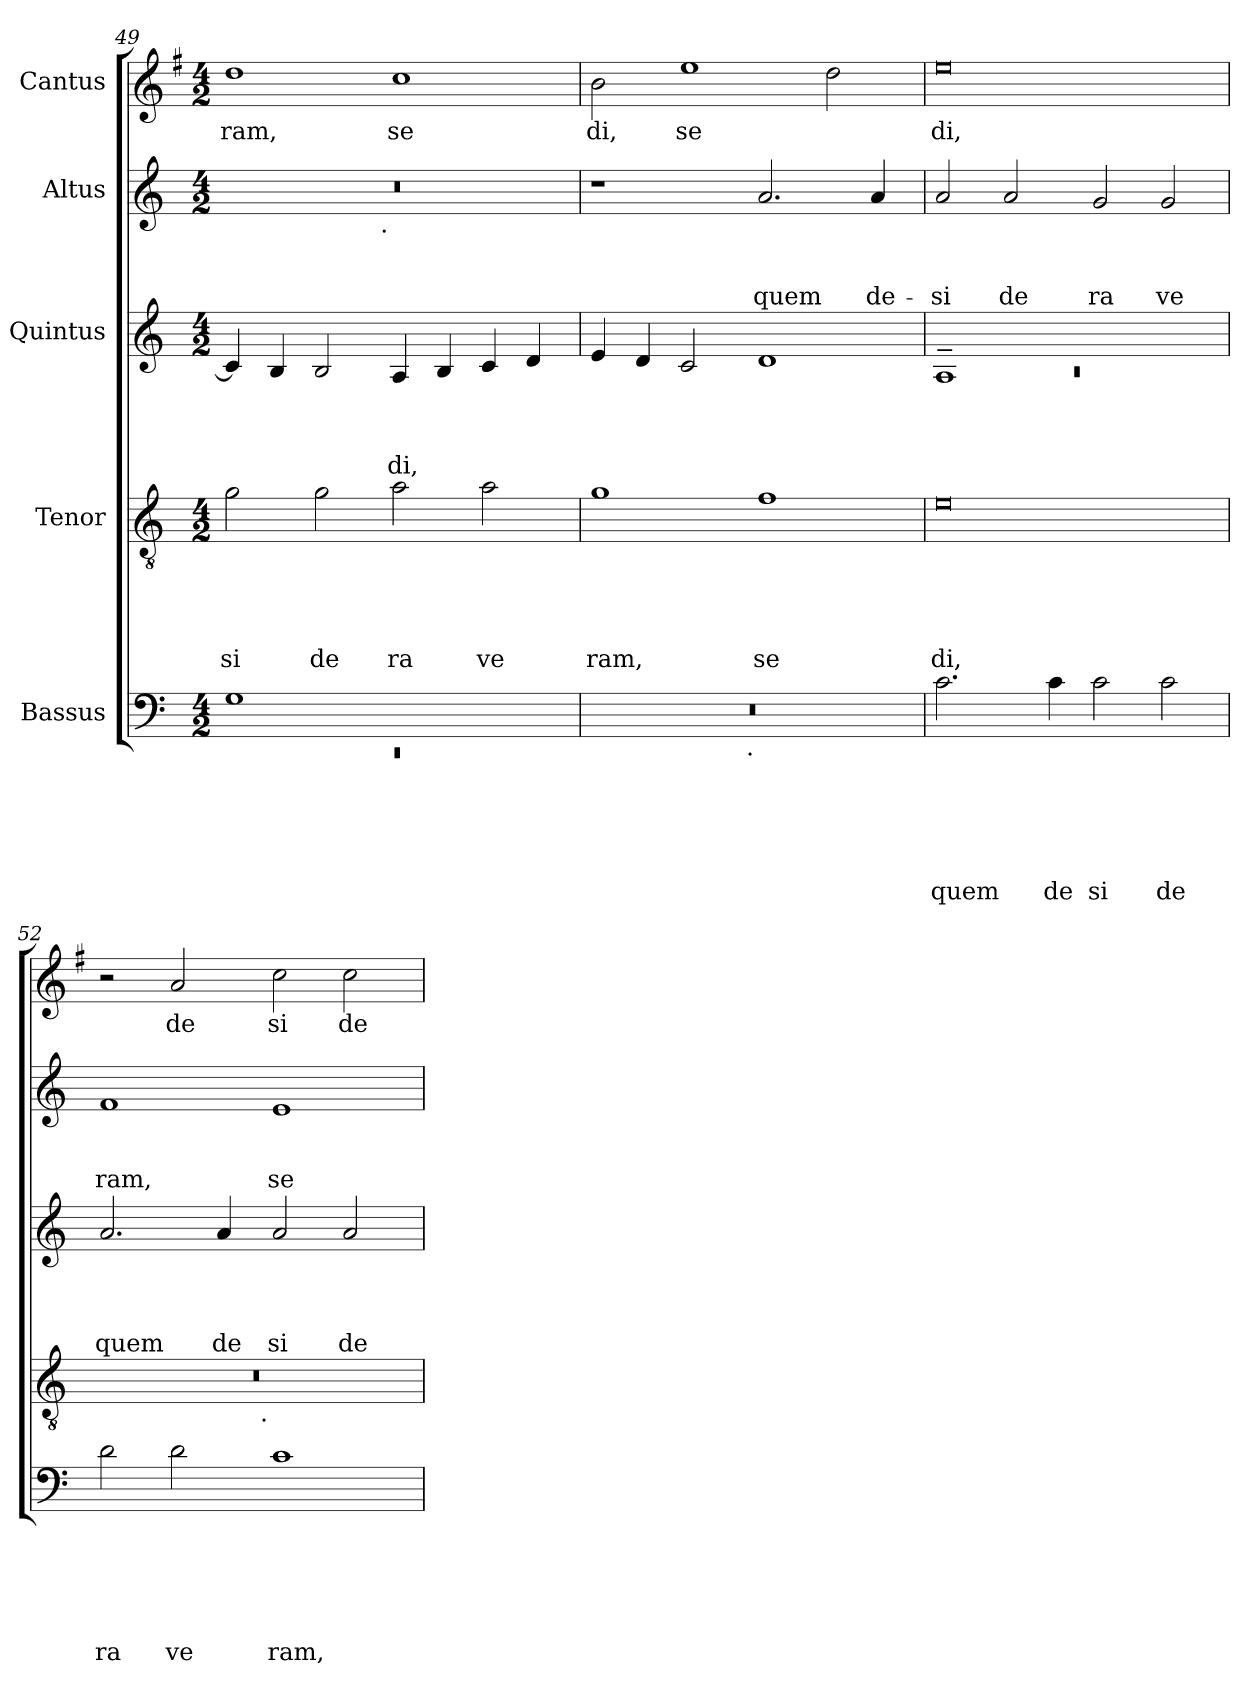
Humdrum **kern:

**kern	**text	**text	**text	**text	**text	**text	**kern	**text	**text	**text	**text	**text	**kern	**text	**text	**text	**text	**kern	**text	**text	**text	**kern	**text
*part5	*part5	*part5	*part5	*part5	*part5	*part5	*part4	*part4	*part4	*part4	*part4	*part4	*part3	*part3	*part3	*part3	*part3	*part2	*part2	*part2	*part2	*part1	*part1
*staff5	*staff5	*staff5	*staff5	*staff5	*staff5	*staff5	*staff4	*staff4	*staff4	*staff4	*staff4	*staff4	*staff3	*staff3	*staff3	*staff3	*staff3	*staff2	*staff2	*staff2	*staff2	*staff1	*staff1
*I"Bassus	*	*	*	*	*	*	*I"Tenor	*	*	*	*	*	*I"Quintus	*	*	*	*	*I"Altus	*	*	*	*I"Cantus	*
*clefF4	*	*	*	*	*	*	*clefGv2	*	*	*	*	*	*clefG2	*	*	*	*	*clefG2	*	*	*	*clefG2	*
*	*	*	*	*	*	*	*	*	*	*	*	*	*	*	*	*	*	*	*	*	*	*ITrd-3c-5	*
*k[]	*	*	*	*	*	*	*k[]	*	*	*	*	*	*k[]	*	*	*	*	*k[]	*	*	*	*k[]	*
*C:	*	*	*	*	*	*	*C:	*	*	*	*	*	*C:	*	*	*	*	*C:	*	*	*	*C:	*
*M4/2	*	*	*	*	*	*	*M4/2	*	*	*	*	*	*M4/2	*	*	*	*	*M4/2	*	*	*	*M4/2	*
=49	=49	=49	=49	=49	=49	=49	=49	=49	=49	=49	=49	=49	=49	=49	=49	=49	=49	=49	=49	=49	=49	=49	=49
*^	*	*	*	*	*	*	*	*	*	*	*	*	*	*	*	*	*	*	*	*	*	*	*
!	!LO:N:vis=1	!	!	!	!	!	!	!	!	!	!	!	!LO:LY:b	!	!	!	!	!	!	!	!	!	!	!LO:LY:b
*	*	*	*	*	*	*	*	*	*	*	*	*	*	*	*	*	*	*	*^	*	*	*	*	*
1G	0rEE	.	.	.	.	.	.	2g\	.	.	.	.	si	4c/]	.	.	.	.	0r	2ryy	.	.	.	1gg	ram,
.	.	.	.	.	.	.	.	.	.	.	.	.	.	4B/	.	.	.	.	.	.	.	.	.	.	.
!	!	!	!	!	!	!	!	!	!	!	!	!	!LO:LY:b	!	!	!	!	!	!	!	!	!	!	!	!
.	.	.	.	.	.	.	.	2g\	.	.	.	.	de	2B/	.	.	.	.	.	4...ryy	.	.	.	.	.
!	!	!	!	!	!	!	!	!	!	!	!	!	!	!	!	!	!	!	!	!LO:TX:b:t=.	!	!	!	!	!
.	.	.	.	.	.	.	.	.	.	.	.	.	.	.	.	.	.	.	.	1ryy	.	.	.	.	.
!	!	!	!	!	!	!	!	!	!	!	!	!	!LO:LY:b	!	!	!	!	!LO:LY:b	!	!	!	!	!	!	!LO:LY:b
1ryy	.	.	.	.	.	.	.	2a\	.	.	.	.	ra	4A/	.	.	.	-di,	.	.	.	.	.	1ff	se
.	.	.	.	.	.	.	.	.	.	.	.	.	.	4B/	.	.	.	.	.	.	.	.	.	.	.
!	!	!	!	!	!	!	!	!	!	!	!	!	!LO:LY:b	!	!	!	!	!	!	!	!	!	!	!	!
.	.	.	.	.	.	.	.	2a\	.	.	.	.	ve	4c/	.	.	.	.	.	.	.	.	.	.	.
.	.	.	.	.	.	.	.	.	.	.	.	.	.	4d/	.	.	.	.	.	.	.	.	.	.	.
.	.	.	.	.	.	.	.	.	.	.	.	.	.	.	.	.	.	.	.	32ryy	.	.	.	.	.
=50	=50	=50	=50	=50	=50	=50	=50	=50	=50	=50	=50	=50	=50	=50	=50	=50	=50	=50	=50	=50	=50	=50	=50	=50	=50
!	!	!	!	!	!	!	!	!	!	!	!	!	!LO:LY:b	!	!	!	!	!	!	!	!	!	!	!	!LO:LY:b
*	*	*	*	*	*	*	*	*	*	*	*	*	*	*	*	*	*	*	*v	*v	*	*	*	*	*
0r	2ryy	.	.	.	.	.	.	1g	.	.	.	.	ram,	4e/	.	.	.	.	1r	.	.	.	2ee\	di,
.	.	.	.	.	.	.	.	.	.	.	.	.	.	4d/	.	.	.	.	.	.	.	.	.	.
!	!	!	!	!	!	!	!	!	!	!	!	!	!	!	!	!	!	!	!	!	!	!	!	!LO:LY:b
.	4...ryy	.	.	.	.	.	.	.	.	.	.	.	.	2c/	.	.	.	.	.	.	.	.	1aa	se
!	!LO:TX:b:t=.	!	!	!	!	!	!	!	!	!	!	!	!	!	!	!	!	!	!	!	!	!	!	!
.	1ryy	.	.	.	.	.	.	.	.	.	.	.	.	.	.	.	.	.	.	.	.	.	.	.
!	!	!	!	!	!	!	!	!	!	!	!	!	!LO:LY:b	!	!	!	!	!	!	!	!	!LO:LY:b	!	!
.	.	.	.	.	.	.	.	1f	.	.	.	.	se	1d	.	.	.	.	2.a/	.	.	quem	.	.
.	.	.	.	.	.	.	.	.	.	.	.	.	.	.	.	.	.	.	.	.	.	.	2gg\	.
!	!	!	!	!	!	!	!	!	!	!	!	!	!	!	!	!	!	!	!	!	!	!LO:LY:b	!	!
.	.	.	.	.	.	.	.	.	.	.	.	.	.	.	.	.	.	.	4a/	.	.	de-	.	.
.	32ryy	.	.	.	.	.	.	.	.	.	.	.	.	.	.	.	.	.	.	.	.	.	.	.
!!LO:LB:g=z
=51	=51	=51	=51	=51	=51	=51	=51	=51	=51	=51	=51	=51	=51	=51	=51	=51	=51	=51	=51	=51	=51	=51	=51	=51
*	*	*	*	*	*	*	*	*	*	*	*	*	*	*^	*	*	*	*	*	*	*	*	*	*
!	!	!	!	!	!	!	!LO:LY:b	!	!	!	!	!	!LO:LY:b	!	!LO:N:vis=1	!	!	!	!	!	!	!	!LO:LY:b	!	!LO:LY:b
*v	*v	*	*	*	*	*	*	*	*	*	*	*	*	*	*	*	*	*	*	*	*	*	*	*	*
2.c\	.	.	.	.	.	quem	0e	.	.	.	.	di,	1A~>	0rc	.	.	.	.	2a/	.	.	-si	0aa	di,
!	!	!	!	!	!	!	!	!	!	!	!	!	!	!	!	!	!	!	!	!	!	!LO:LY:b	!	!
.	.	.	.	.	.	.	.	.	.	.	.	.	.	.	.	.	.	.	2a/	.	.	de	.	.
!	!	!	!	!	!	!LO:LY:b	!	!	!	!	!	!	!	!	!	!	!	!	!	!	!	!	!	!
4c\	.	.	.	.	.	de	.	.	.	.	.	.	.	.	.	.	.	.	.	.	.	.	.	.
!	!	!	!	!	!	!LO:LY:b	!	!	!	!	!	!	!	!	!	!	!	!	!	!	!	!LO:LY:b	!	!
2c\	.	.	.	.	.	si	.	.	.	.	.	.	1ryy	.	.	.	.	.	2g/	.	.	ra	.	.
!	!	!	!	!	!	!LO:LY:b	!	!	!	!	!	!	!	!	!	!	!	!	!	!	!	!LO:LY:b	!	!
2c\	.	.	.	.	.	de	.	.	.	.	.	.	.	.	.	.	.	.	2g/	.	.	ve	.	.
*	*	*	*	*	*	*	*	*	*	*	*	*	*v	*v	*	*	*	*	*	*	*	*	*	*
=52	=52	=52	=52	=52	=52	=52	=52	=52	=52	=52	=52	=52	=52	=52	=52	=52	=52	=52	=52	=52	=52	=52	=52
!	!	!	!	!	!	!LO:LY:b	!	!	!	!	!	!	!	!	!	!	!LO:LY:b	!	!	!	!LO:LY:b	!	!
*	*	*	*	*	*	*	*^	*	*	*	*	*	*	*	*	*	*	*	*	*	*	*	*
2d\	.	.	.	.	.	ra	0r	2ryy	.	.	.	.	.	2.a/	.	.	.	quem	1f	.	.	ram,	2r	.
!	!	!	!	!	!	!LO:LY:b	!	!	!	!	!	!	!	!	!	!	!	!	!	!	!	!	!	!LO:LY:b
2d\	.	.	.	.	.	ve	.	4...ryy	.	.	.	.	.	.	.	.	.	.	.	.	.	.	2dd/	de
!	!	!	!	!	!	!	!	!	!	!	!	!	!	!	!	!	!	!LO:LY:b	!	!	!	!	!	!
.	.	.	.	.	.	.	.	.	.	.	.	.	.	4a/	.	.	.	de	.	.	.	.	.	.
!	!	!	!	!	!	!	!	!LO:TX:b:t=.	!	!	!	!	!	!	!	!	!	!	!	!	!	!	!	!
.	.	.	.	.	.	.	.	1ryy	.	.	.	.	.	.	.	.	.	.	.	.	.	.	.	.
!	!	!	!	!	!	!LO:LY:b	!	!	!	!	!	!	!	!	!	!	!	!LO:LY:b	!	!	!	!LO:LY:b	!	!LO:LY:b
1c	.	.	.	.	.	ram,	.	.	.	.	.	.	.	2a/	.	.	.	si	1e	.	.	se	2ff\	si
!	!	!	!	!	!	!	!	!	!	!	!	!	!	!	!	!	!	!LO:LY:b	!	!	!	!	!	!LO:LY:b
.	.	.	.	.	.	.	.	.	.	.	.	.	.	2a/	.	.	.	de	.	.	.	.	2ff\	de
.	.	.	.	.	.	.	.	32ryy	.	.	.	.	.	.	.	.	.	.	.	.	.	.	.	.
*	*	*	*	*	*	*	*v	*v	*	*	*	*	*	*	*	*	*	*	*	*	*	*	*	*
=	=	=	=	=	=	=	=	=	=	=	=	=	=	=	=	=	=	=	=	=	=	=	=
*-	*-	*-	*-	*-	*-	*-	*-	*-	*-	*-	*-	*-	*-	*-	*-	*-	*-	*-	*-	*-	*-	*-	*-
